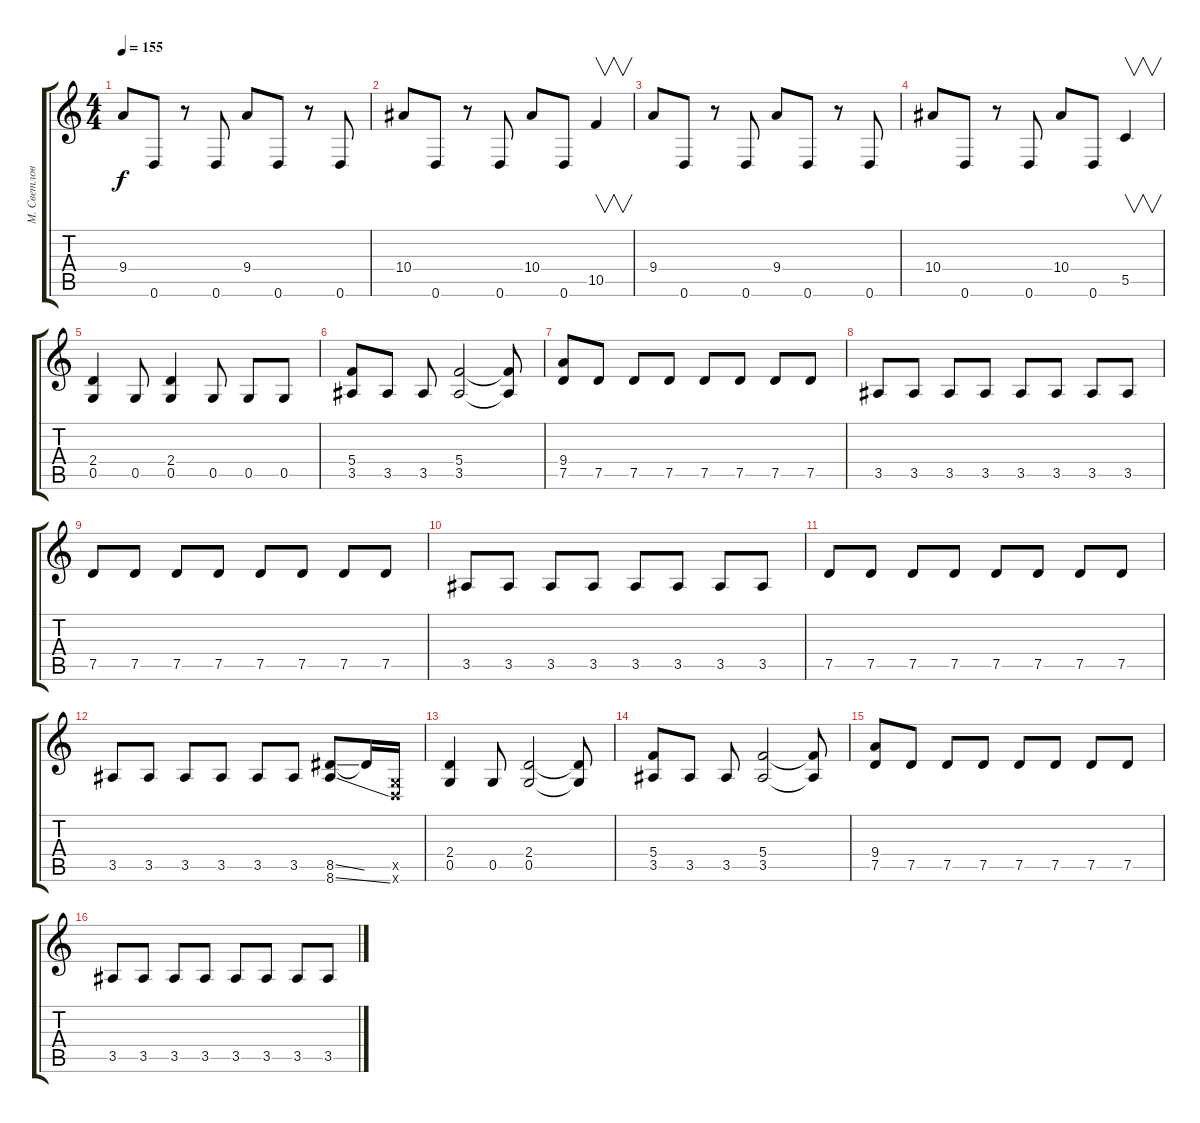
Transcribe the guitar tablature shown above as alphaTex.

\track ("М. Светлов" "М. Светлов") {instrument distortionguitar}
\staff {score tabs}
\tuning (D4 A3 F3 C3 G2 D2) {hide}
\ts (4 4)
\tempo 155
\clef g2
\ks c
9.4.8{dy f} 0.6.8 r.8 0.6.8 9.4.8 0.6.8 r.8 0.6.8 |
10.4.8 0.6.8 r.8 0.6.8 10.4.8 0.6.8 10.5.4{v} |
9.4.8 0.6.8 r.8 0.6.8 9.4.8 0.6.8 r.8 0.6.8 |
10.4.8 0.6.8 r.8 0.6.8 10.4.8 0.6.8 5.5.4{v} |
(2.4 0.5).4 0.5.8 (2.4 0.5).4 0.5.8 0.5.8 0.5.8 |
(5.4 3.5).8 3.5.8 3.5.8 (5.4 3.5).2 (5.4{t} 3.5{t}).8 |
(9.4 7.5).8 7.5.8 7.5.8 7.5.8 7.5.8 7.5.8 7.5.8 7.5.8 |
3.5.8 3.5.8 3.5.8 3.5.8 3.5.8 3.5.8 3.5.8 3.5.8 |
7.5.8 7.5.8 7.5.8 7.5.8 7.5.8 7.5.8 7.5.8 7.5.8 |
3.5.8 3.5.8 3.5.8 3.5.8 3.5.8 3.5.8 3.5.8 3.5.8 |
7.5.8 7.5.8 7.5.8 7.5.8 7.5.8 7.5.8 7.5.8 7.5.8 |
3.5.8 3.5.8 3.5.8 3.5.8 3.5.8 3.5.8 (8.5{ss} 8.6{ss}).8 8.5{t}.16 (0.5{x} 0.6{x}).16 |
(2.4 0.5).4 0.5.8 (2.4 0.5).2 (2.4{t} 0.5{t}).8 |
(5.4 3.5).8 3.5.8 3.5.8 (5.4 3.5).2 (5.4{t} 3.5{t}).8 |
(9.4 7.5).8 7.5.8 7.5.8 7.5.8 7.5.8 7.5.8 7.5.8 7.5.8 |
3.5.8 3.5.8 3.5.8 3.5.8 3.5.8 3.5.8 3.5.8 3.5.8
